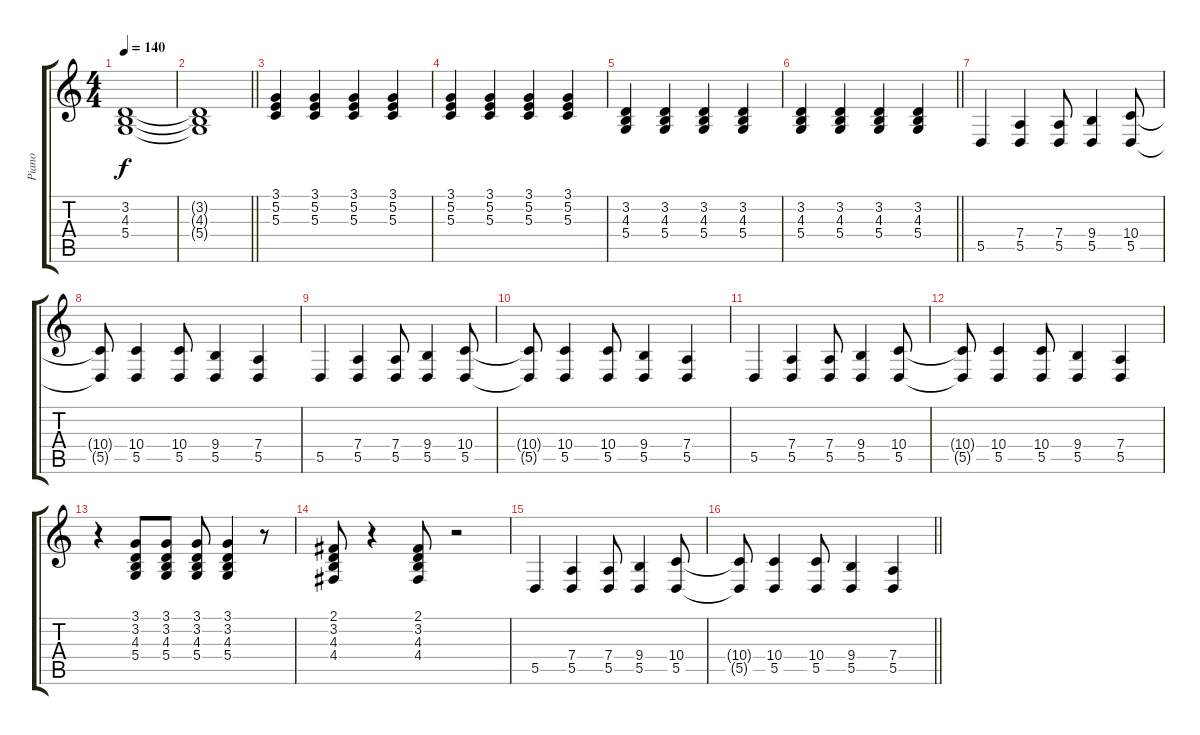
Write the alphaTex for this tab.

\track ("Piano" "Piano") {instrument acousticgrandpiano}
\staff {score tabs}
\tuning (E4 B3 G3 D3 A2 E2) {hide}
\ts (4 4)
\tempo 140
\clef g2
\ks c
(3.2 4.3 5.4).1{dy f} |
\barLineRight lightlight
(3.2{t} 4.3{t} 5.4{t}).1 |
(3.1 5.2 5.3).4 (3.1 5.2 5.3).4 (3.1 5.2 5.3).4 (3.1 5.2 5.3).4 |
(3.1 5.2 5.3).4 (3.1 5.2 5.3).4 (3.1 5.2 5.3).4 (3.1 5.2 5.3).4 |
(3.2 4.3 5.4).4 (3.2 4.3 5.4).4 (3.2 4.3 5.4).4 (3.2 4.3 5.4).4 |
\barLineRight lightlight
(3.2 4.3 5.4).4 (3.2 4.3 5.4).4 (3.2 4.3 5.4).4 (3.2 4.3 5.4).4 |
5.5.4 (7.4 5.5).4 (7.4 5.5).8 (9.4 5.5).4 (10.4 5.5).8 |
(10.4{t} 5.5{t}).8 (10.4 5.5).4 (10.4 5.5).8 (9.4 5.5).4 (7.4 5.5).4 |
5.5.4 (7.4 5.5).4 (7.4 5.5).8 (9.4 5.5).4 (10.4 5.5).8 |
(10.4{t} 5.5{t}).8 (10.4 5.5).4 (10.4 5.5).8 (9.4 5.5).4 (7.4 5.5).4 |
5.5.4 (7.4 5.5).4 (7.4 5.5).8 (9.4 5.5).4 (10.4 5.5).8 |
(10.4{t} 5.5{t}).8 (10.4 5.5).4 (10.4 5.5).8 (9.4 5.5).4 (7.4 5.5).4 |
r.4 (3.1 3.2 4.3 5.4).8 (3.1 3.2 4.3 5.4).8 (3.1 3.2 4.3 5.4).8 (3.1 3.2 4.3 5.4).4 r.8 |
(2.1 3.2 4.3 4.4).8 r.4 (2.1 3.2 4.3 4.4).8 r.2 |
5.5.4 (7.4 5.5).4 (7.4 5.5).8 (9.4 5.5).4 (10.4 5.5).8 |
\barLineRight lightlight
(10.4{t} 5.5{t}).8 (10.4 5.5).4 (10.4 5.5).8 (9.4 5.5).4 (7.4 5.5).4
